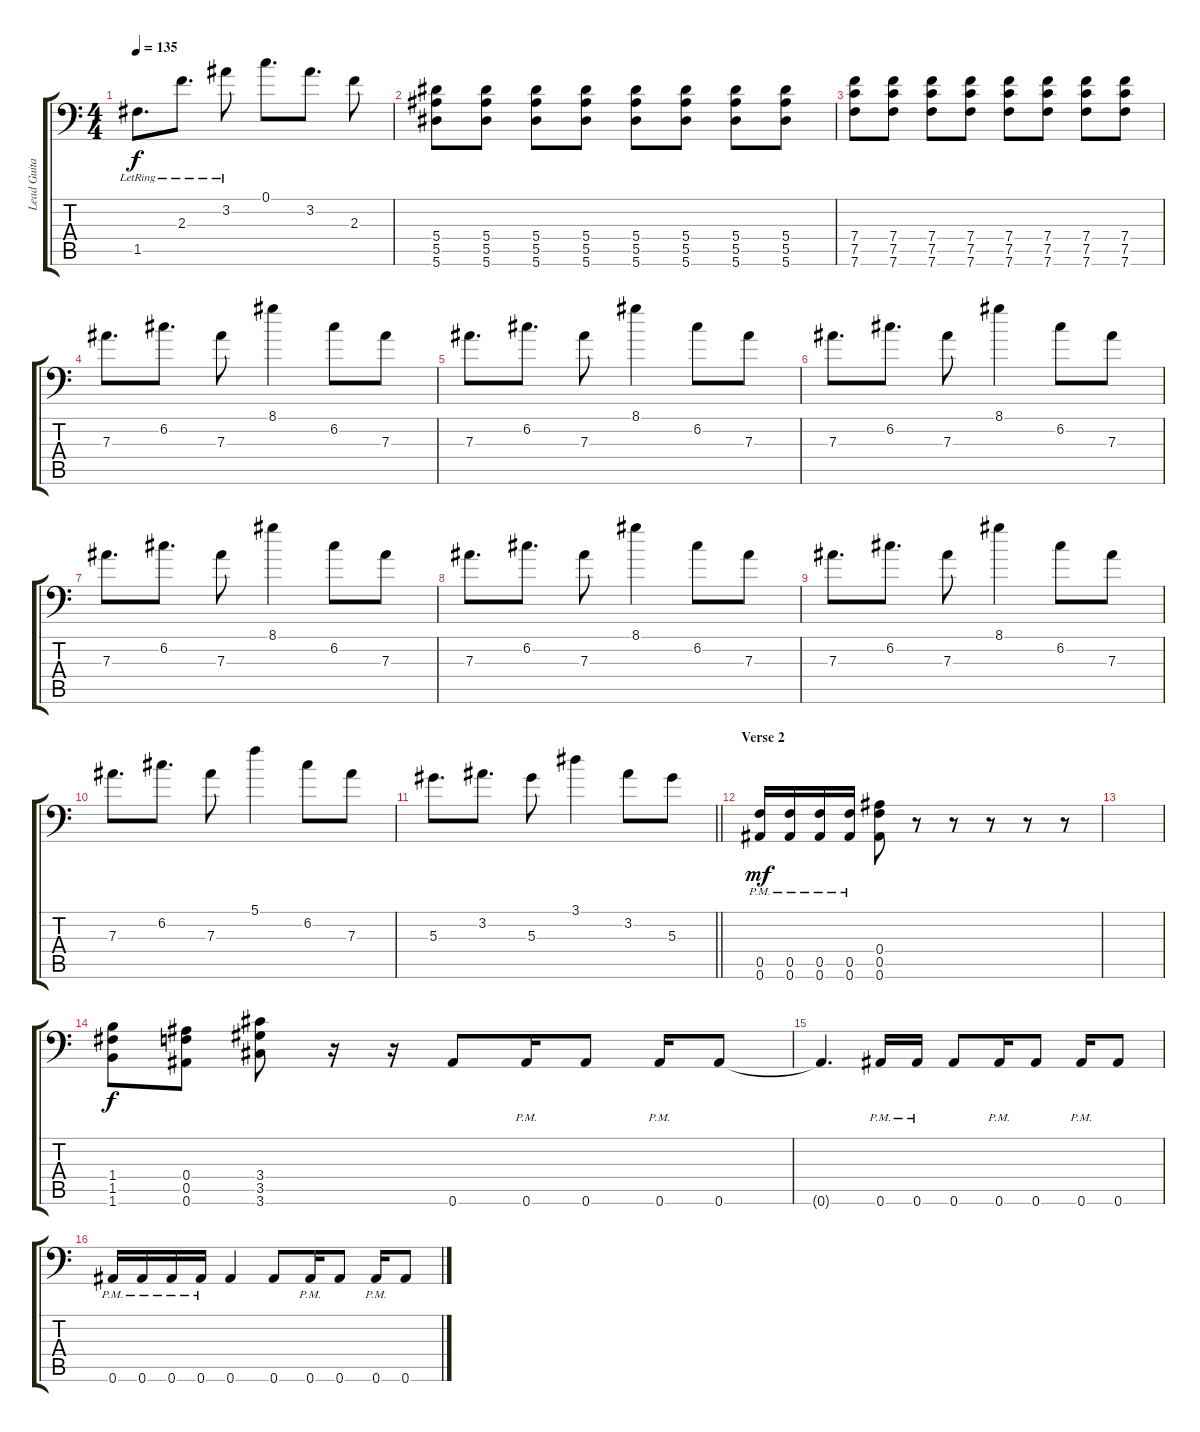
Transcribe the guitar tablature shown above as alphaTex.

\track ("Lead Guitar" "Lead Guita") {instrument distortionguitar}
\staff {score tabs}
\tuning (C4 G3 Eb3 Bb2 F2 Bb1) {hide}
\ts (4 4)
\tempo 135
\clef f4
\ks c
1.5{lr}.8{d dy f} 2.3{lr}.8{d} 3.2{lr}.8 0.1.8{d} 3.2.8{d} 2.3.8 |
(5.4 5.5 5.6).8 (5.4 5.5 5.6).8 (5.4 5.5 5.6).8 (5.4 5.5 5.6).8 (5.4 5.5 5.6).8 (5.4 5.5 5.6).8 (5.4 5.5 5.6).8 (5.4 5.5 5.6).8 |
(7.4 7.5 7.6).8 (7.4 7.5 7.6).8 (7.4 7.5 7.6).8 (7.4 7.5 7.6).8 (7.4 7.5 7.6).8 (7.4 7.5 7.6).8 (7.4 7.5 7.6).8 (7.4 7.5 7.6).8 |
7.3.8{d volume 10 balance 8 instrument electricguitarjazz} 6.2.8{d} 7.3.8 8.1.4 6.2.8 7.3.8 |
7.3.8{d} 6.2.8{d} 7.3.8 8.1.4 6.2.8 7.3.8 |
7.3.8{d} 6.2.8{d} 7.3.8 8.1.4 6.2.8 7.3.8 |
7.3.8{d} 6.2.8{d} 7.3.8 8.1.4 6.2.8 7.3.8 |
7.3.8{d} 6.2.8{d} 7.3.8 8.1.4 6.2.8 7.3.8 |
7.3.8{d} 6.2.8{d} 7.3.8 8.1.4 6.2.8 7.3.8 |
7.3.8{d} 6.2.8{d} 7.3.8 5.1.4 6.2.8 7.3.8 |
\barLineRight lightlight
5.3.8{d} 3.2.8{d} 5.3.8 3.1.4 3.2.8 5.3.8 |
\section ("" "Verse 2")
(0.5{pm} 0.6{pm}).16{dy mf volume 16 balance 0 instrument distortionguitar} (0.5{pm} 0.6{pm}).16 (0.5{pm} 0.6{pm}).16 (0.5{pm} 0.6{pm}).16 (0.4 0.5 0.6).8 r.8 r.8 r.8 r.8 r.8 |
|
(1.4 1.5 1.6).8{dy f} (0.4 0.5 0.6).8 (3.4 3.5 3.6).8 r.16 r.16 0.6.8 0.6{pm}.16 0.6.8 0.6{pm}.16 0.6.8 |
0.6{t}.4{d} 0.6{pm}.16 0.6{pm}.16 0.6.8 0.6{pm}.16 0.6.8 0.6{pm}.16 0.6.8 |
0.6{pm}.16 0.6{pm}.16 0.6{pm}.16 0.6{pm}.16 0.6.4 0.6.8 0.6{pm}.16 0.6.8 0.6{pm}.16 0.6.8
